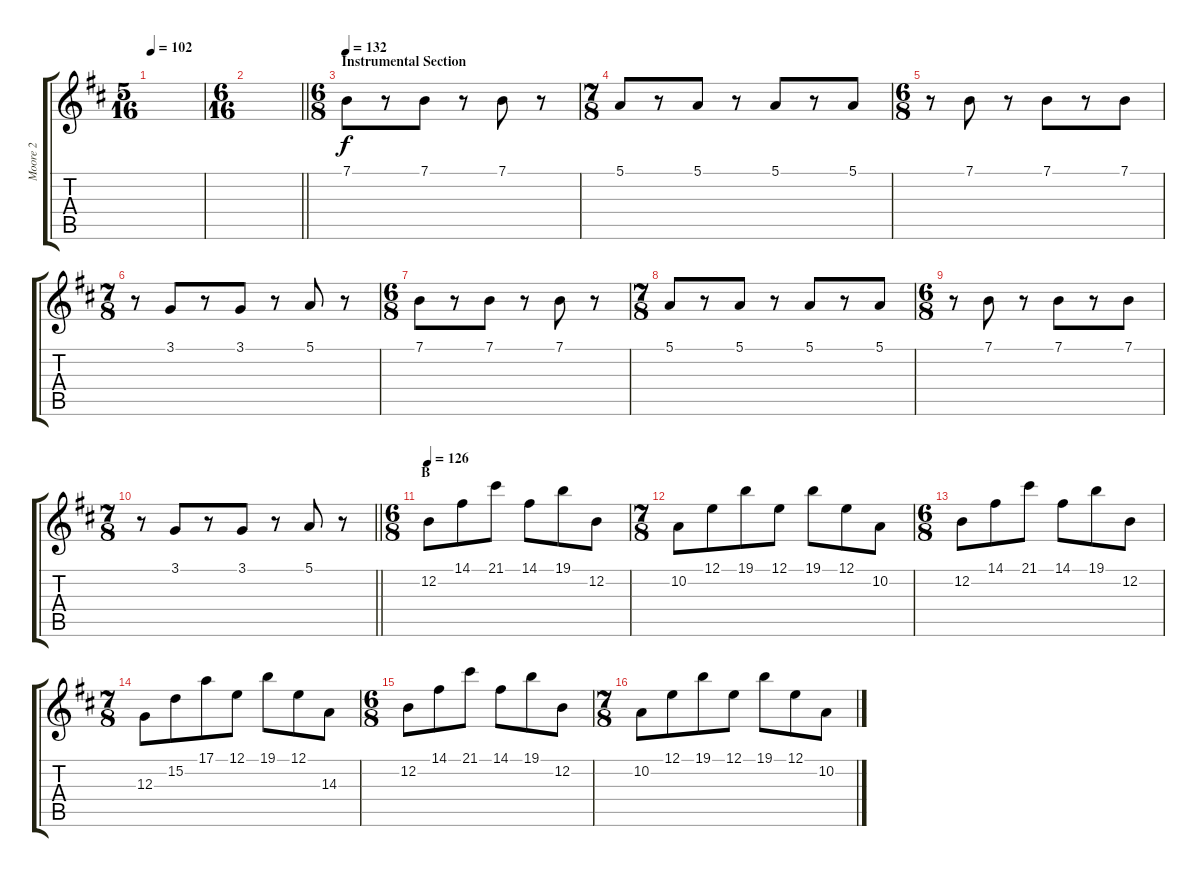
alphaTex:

\track ("Moore 2" "Moore 2") {instrument rockorgan}
\staff {score tabs}
\tuning (E4 B3 G3 D3 A2 E2) {hide}
\ts (5 16)
\tempo 102
\clef g2
\ks bminor
|
\ts (6 16)
\barLineRight lightlight
|
\ts (6 8)
\section ("" "Instrumental Section")
\tempo 132
7.1.8{volume 7} r.8 7.1.8 r.8 7.1.8 r.8 |
\ts (7 8)
5.1.8 r.8 5.1.8 r.8 5.1.8 r.8 5.1.8 |
\ts (6 8)
r.8 7.1.8 r.8 7.1.8 r.8 7.1.8 |
\ts (7 8)
r.8 3.1.8 r.8 3.1.8 r.8 5.1.8 r.8 |
\ts (6 8)
7.1.8 r.8 7.1.8 r.8 7.1.8 r.8 |
\ts (7 8)
5.1.8 r.8 5.1.8 r.8 5.1.8 r.8 5.1.8 |
\ts (6 8)
r.8 7.1.8 r.8 7.1.8 r.8 7.1.8 |
\ts (7 8)
\barLineRight lightlight
r.8 3.1.8 r.8 3.1.8 r.8 5.1.8 r.8 |
\ts (6 8)
\section ("" "B")
\tempo 126
12.2.8{volume 13 instrument lead1square} 14.1.8 21.1.8 14.1.8 19.1.8 12.2.8 |
\ts (7 8)
10.2.8 12.1.8 19.1.8 12.1.8 19.1.8 12.1.8 10.2.8 |
\ts (6 8)
12.2.8 14.1.8 21.1.8 14.1.8 19.1.8 12.2.8 |
\ts (7 8)
12.3.8 15.2.8 17.1.8 12.1.8 19.1.8 12.1.8 14.3.8 |
\ts (6 8)
12.2.8 14.1.8 21.1.8 14.1.8 19.1.8 12.2.8 |
\ts (7 8)
10.2.8 12.1.8 19.1.8 12.1.8 19.1.8 12.1.8 10.2.8
